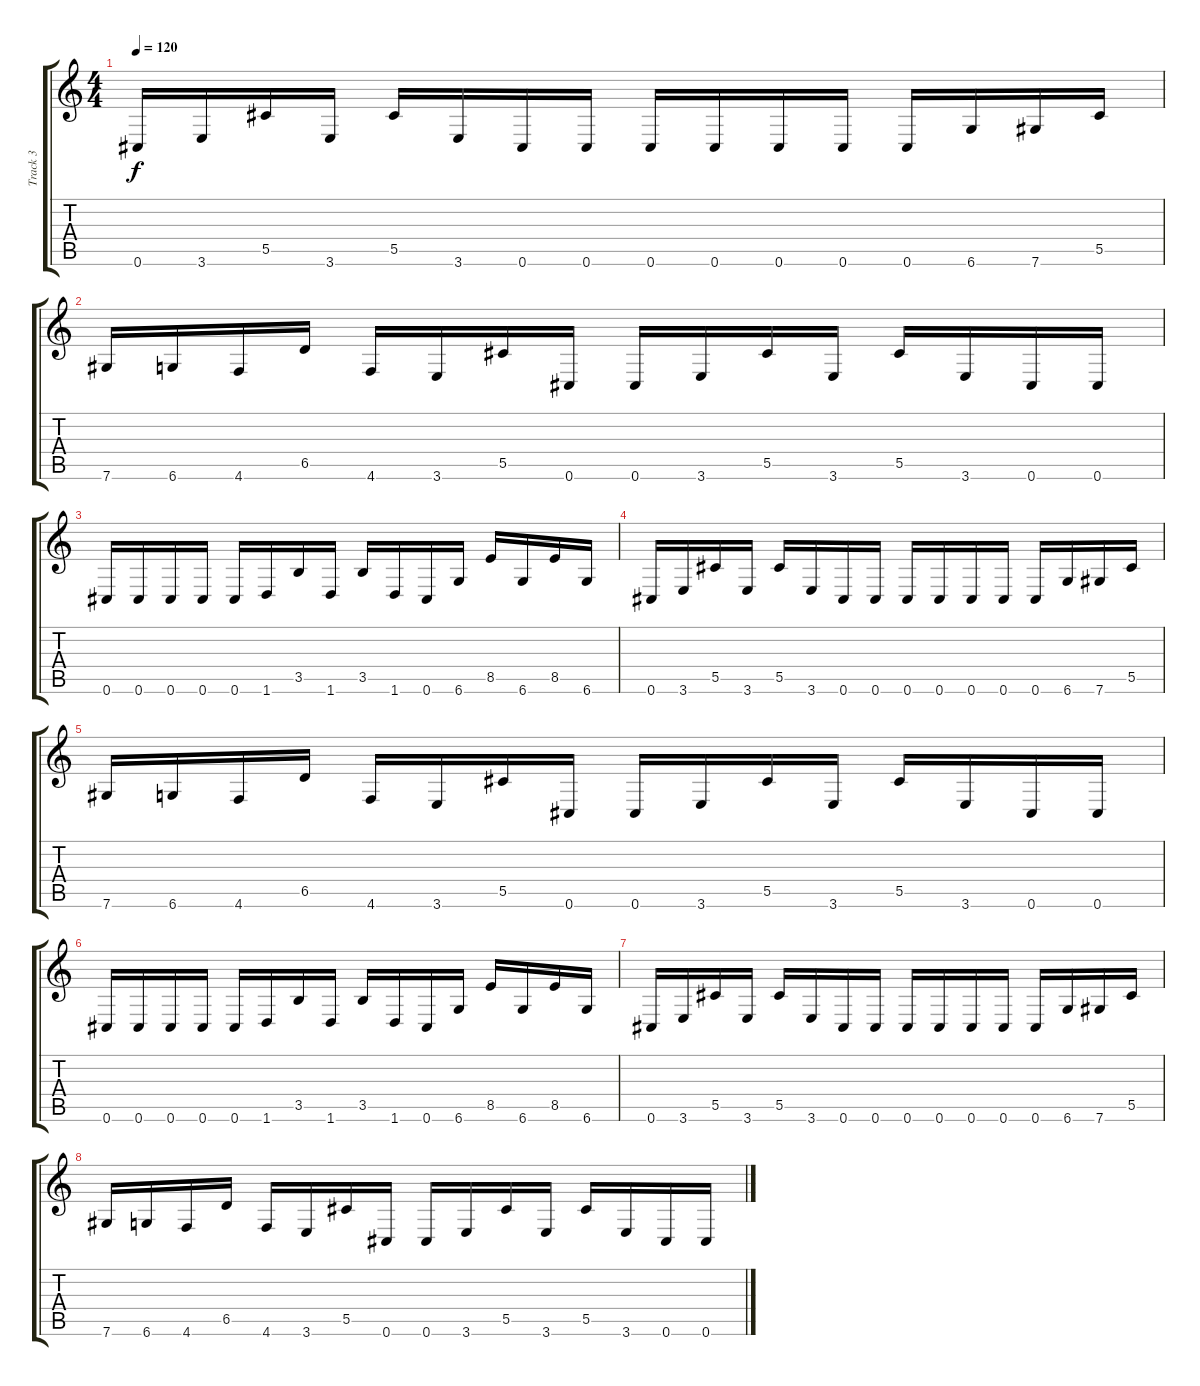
\track ("Track 3" "Track 3") {instrument distortionguitar}
\staff {score tabs}
\tuning (Eb4 Bb3 Gb3 Db3 Ab2 Db2) {hide}
\ts (4 4)
\tempo 120
\clef g2
\ks c
0.6.16{dy f} 3.6.16 5.5.16 3.6.16 5.5.16 3.6.16 0.6.16 0.6.16 0.6.16 0.6.16 0.6.16 0.6.16 0.6.16 6.6.16 7.6.16 5.5.16 |
7.6.16 6.6.16 4.6.16 6.5.16 4.6.16 3.6.16 5.5.16 0.6.16 0.6.16 3.6.16 5.5.16 3.6.16 5.5.16 3.6.16 0.6.16 0.6.16 |
0.6.16 0.6.16 0.6.16 0.6.16 0.6.16 1.6.16 3.5.16 1.6.16 3.5.16 1.6.16 0.6.16 6.6.16 8.5.16 6.6.16 8.5.16 6.6.16 |
0.6.16 3.6.16 5.5.16 3.6.16 5.5.16 3.6.16 0.6.16 0.6.16 0.6.16 0.6.16 0.6.16 0.6.16 0.6.16 6.6.16 7.6.16 5.5.16 |
7.6.16 6.6.16 4.6.16 6.5.16 4.6.16 3.6.16 5.5.16 0.6.16 0.6.16 3.6.16 5.5.16 3.6.16 5.5.16 3.6.16 0.6.16 0.6.16 |
0.6.16 0.6.16 0.6.16 0.6.16 0.6.16 1.6.16 3.5.16 1.6.16 3.5.16 1.6.16 0.6.16 6.6.16 8.5.16 6.6.16 8.5.16 6.6.16 |
0.6.16 3.6.16 5.5.16 3.6.16 5.5.16 3.6.16 0.6.16 0.6.16 0.6.16 0.6.16 0.6.16 0.6.16 0.6.16 6.6.16 7.6.16 5.5.16 |
7.6.16 6.6.16 4.6.16 6.5.16 4.6.16 3.6.16 5.5.16 0.6.16 0.6.16 3.6.16 5.5.16 3.6.16 5.5.16 3.6.16 0.6.16 0.6.16
